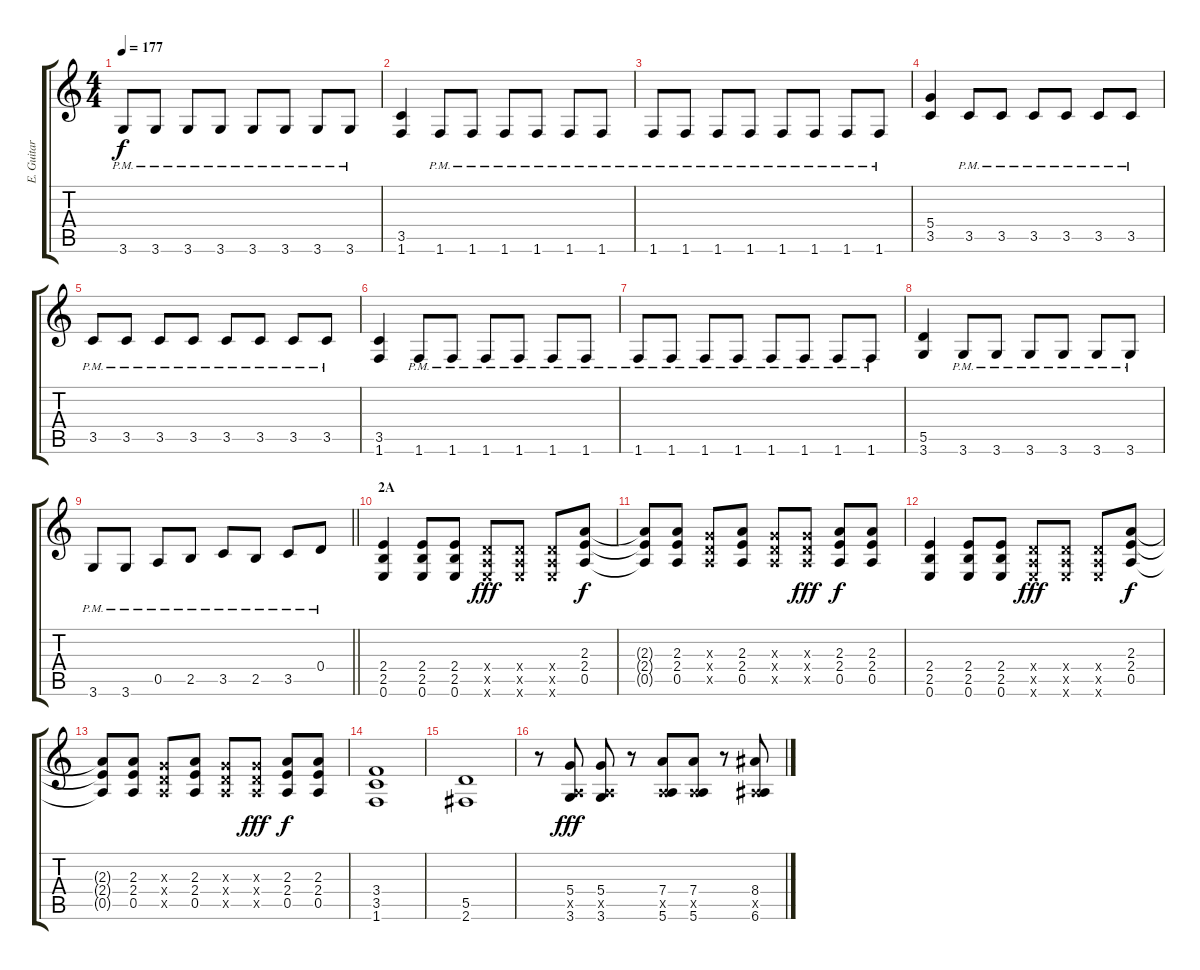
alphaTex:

\track ("E. Guitar I" "E. Guitar ") {instrument overdrivenguitar}
\staff {score tabs}
\tuning (E4 B3 G3 D3 A2 E2) {hide}
\ts (4 4)
\tempo 177
\clef g2
\ks c
3.6{pm}.8{dy f} 3.6{pm}.8 3.6{pm}.8 3.6{pm}.8 3.6{pm}.8 3.6{pm}.8 3.6{pm}.8 3.6{pm}.8 |
(3.5 1.6).4 1.6{pm}.8 1.6{pm}.8 1.6{pm}.8 1.6{pm}.8 1.6{pm}.8 1.6{pm}.8 |
1.6{pm}.8 1.6{pm}.8 1.6{pm}.8 1.6{pm}.8 1.6{pm}.8 1.6{pm}.8 1.6{pm}.8 1.6{pm}.8 |
(5.4 3.5).4 3.5{pm}.8 3.5{pm}.8 3.5{pm}.8 3.5{pm}.8 3.5{pm}.8 3.5{pm}.8 |
3.5{pm}.8 3.5{pm}.8 3.5{pm}.8 3.5{pm}.8 3.5{pm}.8 3.5{pm}.8 3.5{pm}.8 3.5{pm}.8 |
(3.5 1.6).4 1.6{pm}.8 1.6{pm}.8 1.6{pm}.8 1.6{pm}.8 1.6{pm}.8 1.6{pm}.8 |
1.6{pm}.8 1.6{pm}.8 1.6{pm}.8 1.6{pm}.8 1.6{pm}.8 1.6{pm}.8 1.6{pm}.8 1.6{pm}.8 |
(5.5 3.6).4 3.6{pm}.8 3.6{pm}.8 3.6{pm}.8 3.6{pm}.8 3.6{pm}.8 3.6{pm}.8 |
\barLineRight lightlight
3.6{pm}.8 3.6{pm}.8 0.5{pm}.8 2.5{pm}.8 3.5{pm}.8 2.5{pm}.8 3.5{pm}.8 0.4{pm}.8 |
\section ("" "2A")
(2.4 2.5 0.6).4 (2.4 2.5 0.6).8 (2.4 2.5 0.6).8 (0.4{x} 0.5{x} 0.6{x}).8{dy fff} (0.4{x} 0.5{x} 0.6{x}).8 (0.4{x} 0.5{x} 0.6{x}).8 (2.3 2.4 0.5).8{dy f} |
(2.3{t} 2.4{t} 0.5{t}).8 (2.3 2.4 0.5).8 (0.3{x} 0.4{x} 0.5{x}).8 (2.3 2.4 0.5).8 (0.3{x} 0.4{x} 0.5{x}).8 (0.3{x} 0.4{x} 0.5{x}).8{dy fff} (2.3 2.4 0.5).8{dy f} (2.3 2.4 0.5).8 |
(2.4 2.5 0.6).4 (2.4 2.5 0.6).8 (2.4 2.5 0.6).8 (0.4{x} 0.5{x} 0.6{x}).8{dy fff} (0.4{x} 0.5{x} 0.6{x}).8 (0.4{x} 0.5{x} 0.6{x}).8 (2.3 2.4 0.5).8{dy f} |
(2.3{t} 2.4{t} 0.5{t}).8 (2.3 2.4 0.5).8 (0.3{x} 0.4{x} 0.5{x}).8 (2.3 2.4 0.5).8 (0.3{x} 0.4{x} 0.5{x}).8 (0.3{x} 0.4{x} 0.5{x}).8{dy fff} (2.3 2.4 0.5).8{dy f} (2.3 2.4 0.5).8 |
(3.4 3.5 1.6).1 |
(5.5 2.6).1 |
r.8 (5.4 0.5{x} 3.6).8{dy fff} (5.4 0.5{x} 3.6).8 r.8 (7.4 0.5{x} 5.6).8 (7.4 0.5{x} 5.6).8 r.8 (8.4 0.5{x} 6.6).8
